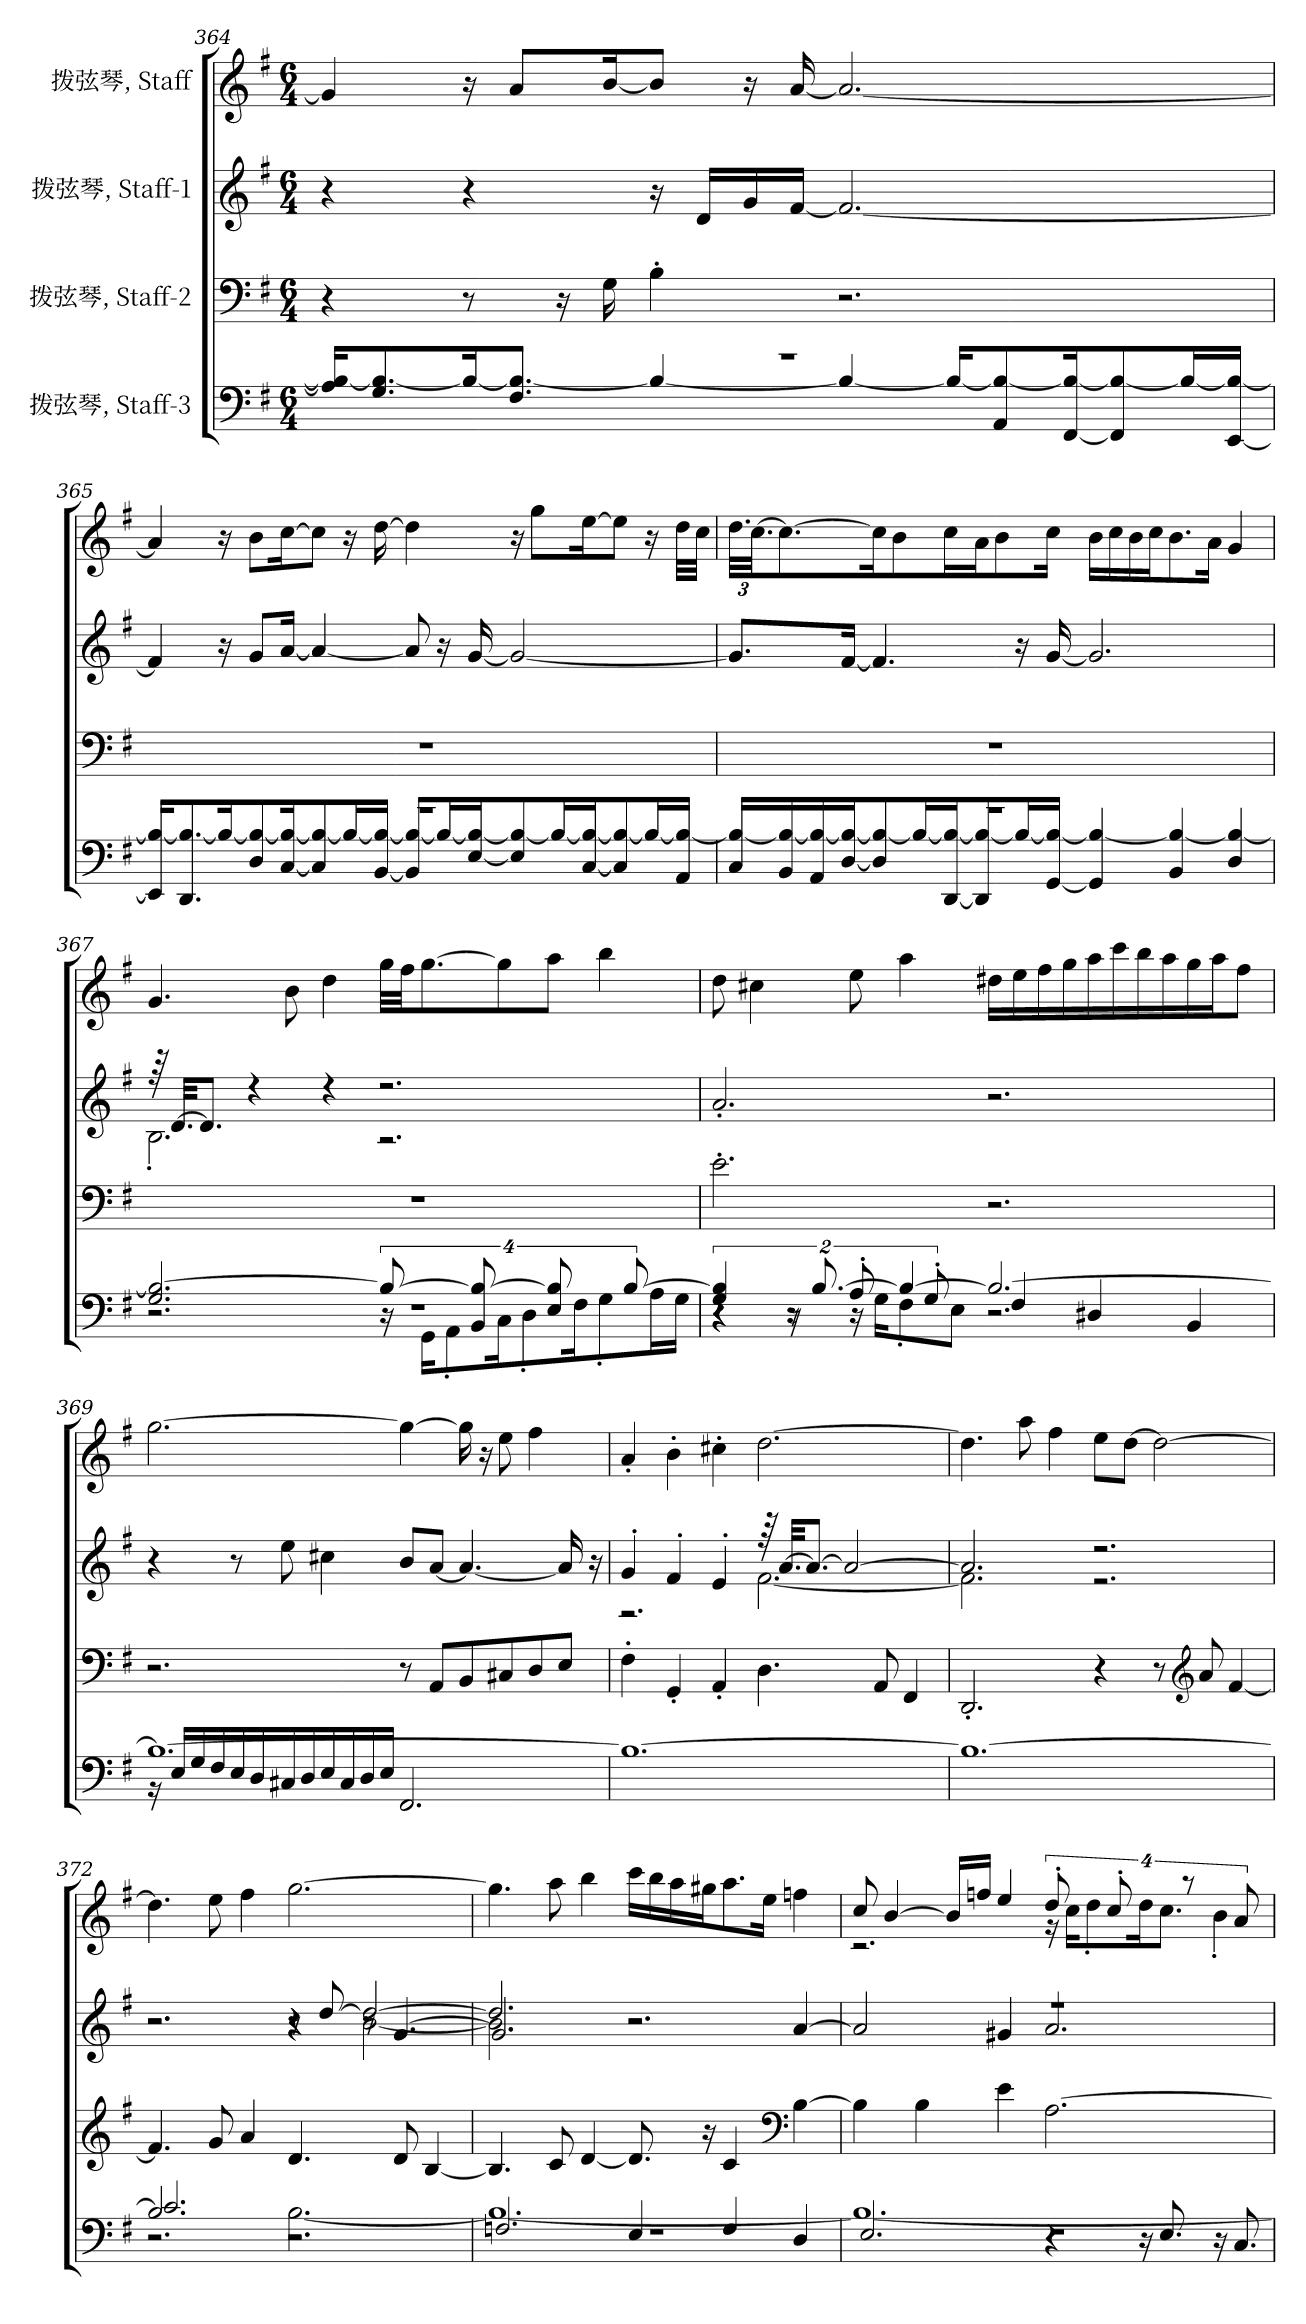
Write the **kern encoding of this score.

**kern	**kern	**kern	**kern
*part4	*part3	*part2	*part1
*staff4	*staff3	*staff2	*staff1
*I"拨弦琴, Staff-3	*I"拨弦琴, Staff-2	*I"拨弦琴, Staff-1	*I"拨弦琴, Staff
!!LO:LB:g=z
*clefF4	*clefF4	*clefG2	*clefG2
*k[f#]	*k[f#]	*k[f#]	*k[f#]
*M6/4	*M6/4	*M6/4	*M6/4
=364	=364	=364	=364
*^	*	*	*
1.r	16A/] 16B/_KL	4r	4r	4g/]
.	8.G/ 8.B/_	.	.	.
.	16B/K_	8r	4r	16r
.	8.F#/ 8.B/_J	.	.	8a/L
.	.	16r	.	.
.	.	16G\	.	[16b/K
.	4B/_	4B'\	16r	8b/J]
.	.	.	16d/LL	.
.	.	.	16g/	16r
.	.	.	[16f#/JJ	[16a/
.	4B/_	2.r	2.f#/_	2.a/_
.	16B/KL_	.	.	.
.	8AA/ 8B/_	.	.	.
.	[16FF#/ 16B/_K	.	.	.
.	8FF#/] 8B/_	.	.	.
.	16B/L_	.	.	.
.	[16EE/ 16B/_JJ	.	.	.
!!LO:PB:g=z
=365	=365	=365	=365	=365
1.r	16EE/] 16B/_KL	1.r	4f#/]	4a/]
.	8.DD/ 8.B/_	.	.	.
.	16B/K_	.	16r	16r
.	8D/ 8B/_	.	8g/L	8b\L
.	[16C/ 16B/_K	.	[16a/Jk	[16cc\K
.	8C/] 8B/_	.	4a/_	8cc\J]
.	16B/L_	.	.	16r
.	[16BB/ 16B/_JJ	.	.	[16dd\
.	8BB/] 8B/_L	.	8a/]	4dd\]
.	16B/L_	.	16r	.
.	[16E/ 16B/_J	.	[16g/	.
.	8E/] 8B/_	.	2g/_	16r
.	.	.	.	8gg\L
.	16B/L_	.	.	.
.	[16C/ 16B/_J	.	.	[16ee\K
.	8C/] 8B/_	.	.	8ee\J]
.	16B/L_	.	.	16r
.	16AA/ 16B/_JJ	.	.	32dd\LLL
.	.	.	.	32cc\JJJ
!!LO:LB:g=z
=366	=366	=366	=366	=366
*	*	*	*	*Xbrackettup
1.r	16C/ 16B/_LL	1.r	8.g/L]	48.dd\LLL
.	.	.	.	[48.cc\JJ
.	16BB/ 16B/_	.	.	8.cc\_
.	16AA/ 16B/_	.	.	.
.	[16D/ 16B/_J	.	[16f#/Jk	.
.	8D/] 8B/_	.	4.f#/]	16cc\K]
.	.	.	.	8b\
.	16B/L_	.	.	.
.	[16DD/ 16B/_J	.	.	16cc\L
.	8DD/] 8B/_	.	.	16a\J
.	.	.	.	8b\
.	16B/L_	.	16r	.
*	*	*	*	*MM105
.	[16GG/ 16B/_JJ	.	[16g/	16cc\Jk
.	4GG/] 4B/_	.	2.g/]	16b\LL
.	.	.	.	16cc\
.	.	.	.	16b\
.	.	.	.	16cc\J
*	*	*	*	*MM84
.	4BB/ 4B/_	.	.	8.b\
.	.	.	.	16a\Jk
.	4D/ 4B/_	.	.	4g/
!!LO:LB:g=z
=367	=367	=367	=367	=367
*	*^	*	*^	*
1.r	2.r	2.G/ 2.B/_	1.r	64r	2.B'\	4.g/
.	.	.	.	[32.d/KKL	.	.
.	.	.	.	8.d/J]	.	.
.	.	.	.	4r	.	.
.	.	.	.	.	.	8b\
.	.	.	.	4r	.	4dd\
.	16r	16%3B/_	.	2.r	2.r	32gg\LLL
.	.	.	.	.	.	32ff#\JJ
.	16GG\KL	.	.	.	.	[8.gg\
.	8AA'\	.	.	.	.	.
.	.	16%3BB/ 16%3B/_	.	.	.	.
.	16C\K	.	.	.	.	8gg\]
.	8D'\	.	.	.	.	.
.	.	16%3E/ 16%3B/]	.	.	.	8aa\J
.	16F#\K	.	.	.	.	.
.	8G'\	.	.	.	.	4bb\
.	.	[16%3B/	.	.	.	.
.	16A\L	.	.	.	.	.
.	16G\JJ	.	.	.	.	.
*	*	*	*	*v	*v	*
=368	=368	=368	=368	=368	=368
4r	4r	8%3G/ 8%3B/]	2.e'\	2.a'/	8dd\
.	.	.	.	.	4cc#X\
16r	8r	.	.	.	.
[8.B/	.	.	.	.	.
.	16r	16%3A'/	.	.	8ee\
.	16G\KL	.	.	.	.
4B/_	8F#'\	.	.	.	4aa\
.	.	16%3G'/	.	.	.
.	8E\J	.	.	.	.
2.B/_	2.r	4F#/	2.r	2.r	16dd#X\LL
.	.	.	.	.	16ee\
.	.	.	.	.	16ff#\
.	.	.	.	.	16gg\
.	.	4D#X/	.	.	16aa\
.	.	.	.	.	16ccc\
.	.	.	.	.	16bb\
.	.	.	.	.	16aa\
.	.	4BB/	.	.	16gg\
.	.	.	.	.	16aa\J
.	.	.	.	.	8ff#\J
*	*v	*v	*	*	*
!!LO:PB:g=z
=369	=369	=369	=369	=369
1.B_	16r	2.r	4r	[2.gg\
.	16E/LL	.	.	.
.	16G/	.	.	.
.	16F#/	.	.	.
.	16E/	.	8r	.
.	16D/	.	.	.
.	16C#X/	.	8ee\	.
.	16D/	.	.	.
.	16E/	.	4cc#X\	.
.	16C#/	.	.	.
.	16D/	.	.	.
.	16E/JJ	.	.	.
.	2.FF#/	8r	8b/L	4gg\_
.	.	8AA/L	[8a/J	.
.	.	8BB/	4.a/_	16gg\]
.	.	.	.	16r
.	.	8C#X/	.	8ee\
.	.	8D/	.	4ff#\
.	.	8E/J	16a/]	.
.	.	.	16r	.
*v	*v	*	*	*
=370	=370	=370	=370
*	*	*^	*
1.B_	4F#'\	4g'/	2.r	4a'/
.	4GG'/	4f#'/	.	4b'\
.	4AA'/	4e'/	.	4cc#X'\
.	4.D\	64r	[2.f#\	[2.dd\
.	.	[32.a/KKL	.	.
.	.	8.a/J_	.	.
.	.	2a/_	.	.
.	8AA/	.	.	.
.	4FF#/	.	.	.
!!LO:LB:g=z
=371	=371	=371	=371	=371
1.B_	2.DD'/	2.a/]	2.f#\]	4.dd\]
.	.	.	.	8aa\
.	.	.	.	4ff#\
.	4r	2.r	2.r	8ee\L
.	.	.	.	[8dd\J
.	8r	.	.	2dd\_
*	*clefG2	*	*	*
.	8a/	.	.	.
.	[4f#/	.	.	.
=372	=372	=372	=372	=372
*^	*	*	*^	*
*	*^	*	*	*	*	*
2.B/]	2.r	2.c/	4.f#/]	2.r	2.r	2.r	4.dd\]
.	.	.	8g/	.	.	.	8ee\
.	.	.	4a/	.	.	.	4ff#\
2.r	[2.B\	2.r	4.d/	8r	4r	4r	[2.gg\
.	.	.	.	[8dd/	.	.	.
.	.	.	.	2dd/_	[2b\	8r	.
.	.	.	8d/	.	.	[4.g/	.
.	.	.	[4B/	.	.	.	.
=373	=373	=373	=373	=373	=373	=373	=373
1.r	1.B_	2.Fn/	4.B/]	2.dd/]	2.b\]	2.g/]	4.gg\]
.	.	.	8c/	.	.	.	8aa\
.	.	.	[4d/	.	.	.	4bb\
.	.	4E/	8.d/]	2.r	2.r	2r	16ccc\LL
.	.	.	.	.	.	.	16bb\
.	.	.	.	.	.	.	16aa\
.	.	.	16r	.	.	.	16gg#X\J
.	.	4F/	4c/	.	.	.	8.aa\
.	.	.	.	.	.	.	16ee\Jk
*	*	*	*clefF4	*	*	*	*
.	.	4D/	[4B\	.	.	[4a/	4ffn\
*	*	*	*	*	*v	*v	*
!!LO:LB:g=z
=374	=374	=374	=374	=374	=374	=374
*	*	*	*	*	*	*^
1.r	1.B_	2.E/	4B\]	1.r	2a/]	8cc/	2.r
.	.	.	.	.	.	[4b/	.
.	.	.	4B\	.	.	.	.
.	.	.	.	.	.	16b/LL]	.
.	.	.	.	.	.	16ffn/JJ	.
.	.	.	4e\	.	4g#X/	4ee/	.
*	*	*	*	*	*	*brackettup	*
*	*	*	*	*	*	*MM105	*
.	.	4r	[2.A\	.	2.a/	16%3dd'/	16r
.	.	.	.	.	.	.	16cc\KL
.	.	.	.	.	.	.	8dd'\
.	.	.	.	.	.	16%3cc'/	.
.	.	16r	.	.	.	.	16dd\K
*	*	*	*	*	*	*MM84	*
.	.	8.E/	.	.	.	.	8.cc\J
.	.	.	.	.	.	16%3r	.
.	.	16r	.	.	.	.	4b'\
.	.	8.C/	.	.	.	16%3a/	.
*	*	*	*	*v	*v	*	*
*v	*v	*v	*	*	*v	*v
=	=	=	=
*-	*-	*-	*-
